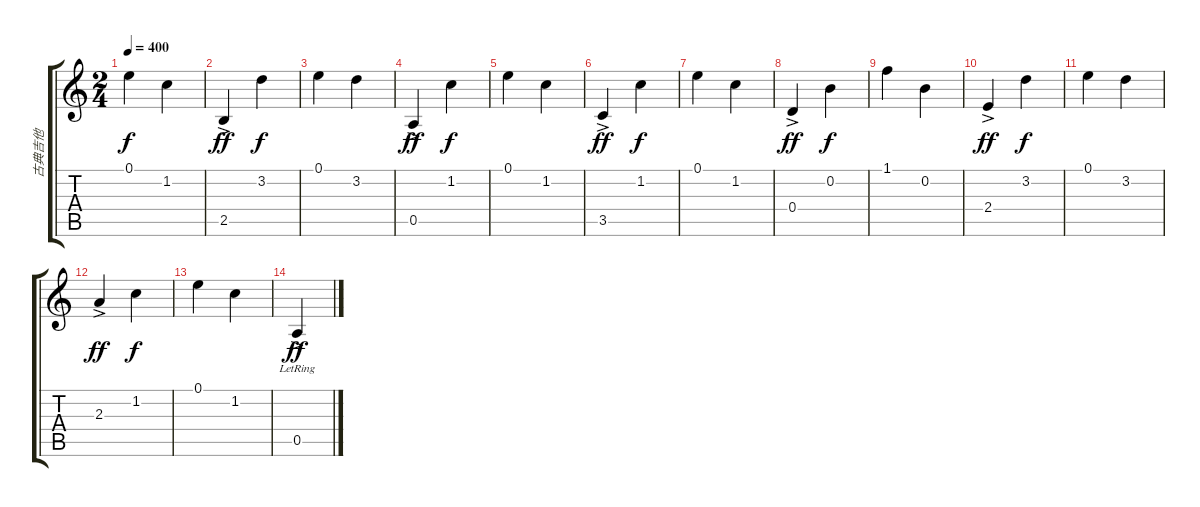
\track ("古典吉他" "古典吉他") {instrument acousticguitarnylon}
\staff {score tabs}
\tuning (E4 B3 G3 D3 A2 E2) {hide}
\ts (2 4)
\tempo 400
\clef g2
\ks c
0.1.4{dy f} 1.2.4 |
2.5{ac}.4{dy ff} 3.2.4{dy f} |
0.1.4 3.2.4 |
0.5{ac}.4{dy ff} 1.2.4{dy f} |
0.1.4 1.2.4 |
3.5{ac}.4{dy ff} 1.2.4{dy f} |
0.1.4 1.2.4 |
0.4{ac}.4{dy ff} 0.2.4{dy f} |
1.1.4 0.2.4 |
2.4{ac}.4{dy ff} 3.2.4{dy f} |
0.1.4 3.2.4 |
2.3{ac}.4{dy ff} 1.2.4{dy f} |
0.1.4 1.2.4 |
0.5{ac lr}.4{dy ff}
